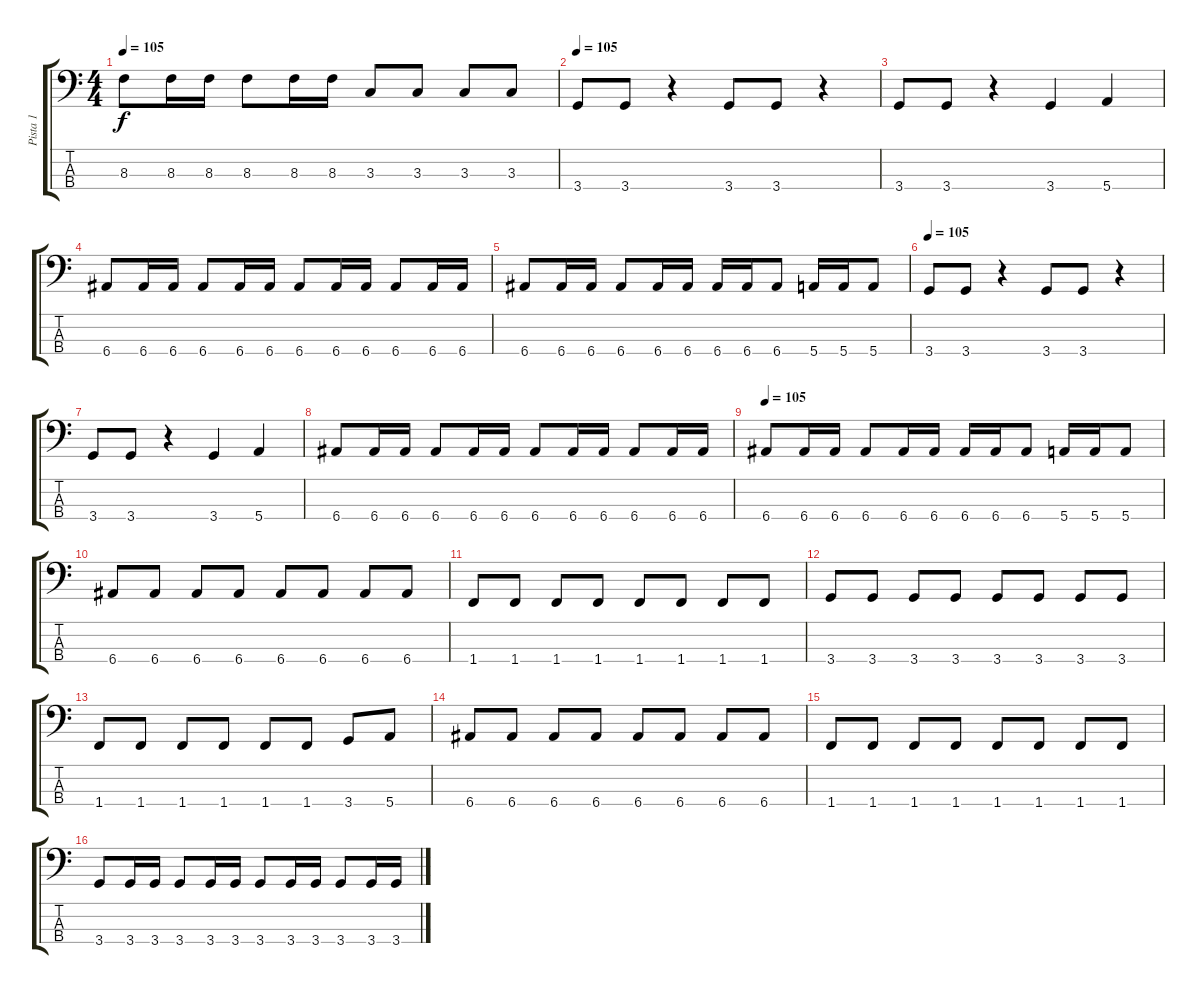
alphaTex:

\track ("Pista 1" "Pista 1") {instrument fretlessbass}
\staff {score tabs}
\tuning (G2 D2 A1 E1) {hide}
\ts (4 4)
\tempo 105
\clef f4
\ks c
8.3.8{dy f} 8.3.16 8.3.16 8.3.8 8.3.16 8.3.16 3.3.8 3.3.8 3.3.8 3.3.8 |
\tempo 105
3.4.8 3.4.8 r.4 3.4.8 3.4.8 r.4 |
3.4.8 3.4.8 r.4 3.4.4 5.4.4 |
6.4.8 6.4.16 6.4.16 6.4.8 6.4.16 6.4.16 6.4.8 6.4.16 6.4.16 6.4.8 6.4.16 6.4.16 |
6.4.8 6.4.16 6.4.16 6.4.8 6.4.16 6.4.16 6.4.16 6.4.16 6.4.8 5.4.16 5.4.16 5.4.8 |
\tempo 105
3.4.8 3.4.8 r.4 3.4.8 3.4.8 r.4 |
3.4.8 3.4.8 r.4 3.4.4 5.4.4 |
6.4.8 6.4.16 6.4.16 6.4.8 6.4.16 6.4.16 6.4.8 6.4.16 6.4.16 6.4.8 6.4.16 6.4.16 |
\tempo 105
6.4.8 6.4.16 6.4.16 6.4.8 6.4.16 6.4.16 6.4.16 6.4.16 6.4.8 5.4.16 5.4.16 5.4.8 |
6.4.8 6.4.8 6.4.8 6.4.8 6.4.8 6.4.8 6.4.8 6.4.8 |
1.4.8 1.4.8 1.4.8 1.4.8 1.4.8 1.4.8 1.4.8 1.4.8 |
3.4.8 3.4.8 3.4.8 3.4.8 3.4.8 3.4.8 3.4.8 3.4.8 |
1.4.8 1.4.8 1.4.8 1.4.8 1.4.8 1.4.8 3.4.8 5.4.8 |
6.4.8 6.4.8 6.4.8 6.4.8 6.4.8 6.4.8 6.4.8 6.4.8 |
1.4.8 1.4.8 1.4.8 1.4.8 1.4.8 1.4.8 1.4.8 1.4.8 |
3.4.8 3.4.16 3.4.16 3.4.8 3.4.16 3.4.16 3.4.8 3.4.16 3.4.16 3.4.8 3.4.16 3.4.16
